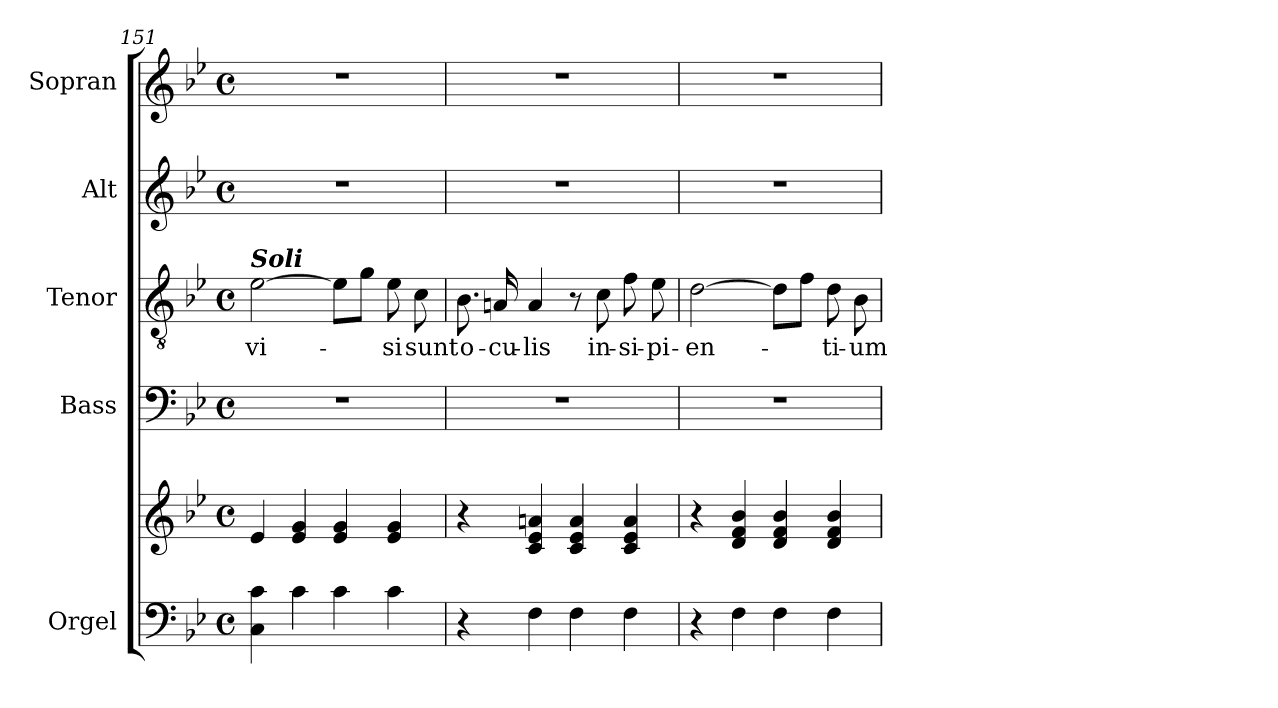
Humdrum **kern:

**kern	**kern	**kern	**kern	**text	**kern	**kern
*part5	*part5	*part4	*part3	*part3	*part2	*part1
*staff6	*staff5	*staff4	*staff3	*staff3	*staff2	*staff1
*I"Orgel	*	*I"Bass	*I"Tenor	*	*I"Alt	*I"Sopran
*I'Org.	*	*I'B.	*I'T.	*	*I'A.	*I'S.
*clefF4	*clefG2	*clefF4	*clefGv2	*	*clefG2	*clefG2
*k[b-e-]	*k[b-e-]	*k[b-e-]	*k[b-e-]	*	*k[b-e-]	*k[b-e-]
*B-:	*B-:	*B-:	*B-:	*	*B-:	*B-:
*M4/4	*M4/4	*M4/4	*M4/4	*	*M4/4	*M4/4
*met(c)	*met(c)	*met(c)	*met(c)	*	*met(c)	*met(c)
=151	=151	=151	=151	=151	=151	=151
!	!	!	!LO:TX:a:Bi:t=Soli	!	!	!
!	!	!	!	!LO:LY:b	!	!
4C\ 4c\	4e-/	1r	[2e-\	vi-	1r	1r
4c\	4e-/ 4g/	.	.	.	.	.
4c\	4e-/ 4g/	.	8e-\L]	.	.	.
.	.	.	8g\J	.	.	.
!	!	!	!	!LO:LY:b	!	!
4c\	4e-/ 4g/	.	8e-\	-si	.	.
!	!	!	!	!LO:LY:b	!	!
.	.	.	8c\	sunt	.	.
=152	=152	=152	=152	=152	=152	=152
!	!	!	!	!LO:LY:b	!	!
4r	4r	1r	8.B-\	o-	1r	1r
!	!	!	!	!LO:LY:b	!	!
.	.	.	16An/	-cu-	.	.
!	!	!	!	!LO:LY:b	!	!
4F\	4c/ 4e-/ 4an/	.	4A/	-lis	.	.
4F\	4c/ 4e-/ 4a/	.	8r	.	.	.
!	!	!	!	!LO:LY:b	!	!
.	.	.	8c\	in-	.	.
!	!	!	!	!LO:LY:b	!	!
4F\	4c/ 4e-/ 4a/	.	8f\	-si-	.	.
!	!	!	!	!LO:LY:b	!	!
.	.	.	8e-\	-pi-	.	.
!!LO:PB:g=z
=153	=153	=153	=153	=153	=153	=153
!	!	!	!	!LO:LY:b	!	!
4r	4r	1r	[2d\	-en-	1r	1r
4F\	4d/ 4f/ 4b-/	.	.	.	.	.
4F\	4d/ 4f/ 4b-/	.	8d\L]	.	.	.
.	.	.	8f\J	.	.	.
!	!	!	!	!LO:LY:b	!	!
4F\	4d/ 4f/ 4b-/	.	8d\	-ti-	.	.
!	!	!	!	!LO:LY:b	!	!
.	.	.	8B-\	-um	.	.
=	=	=	=	=	=	=
*-	*-	*-	*-	*-	*-	*-
